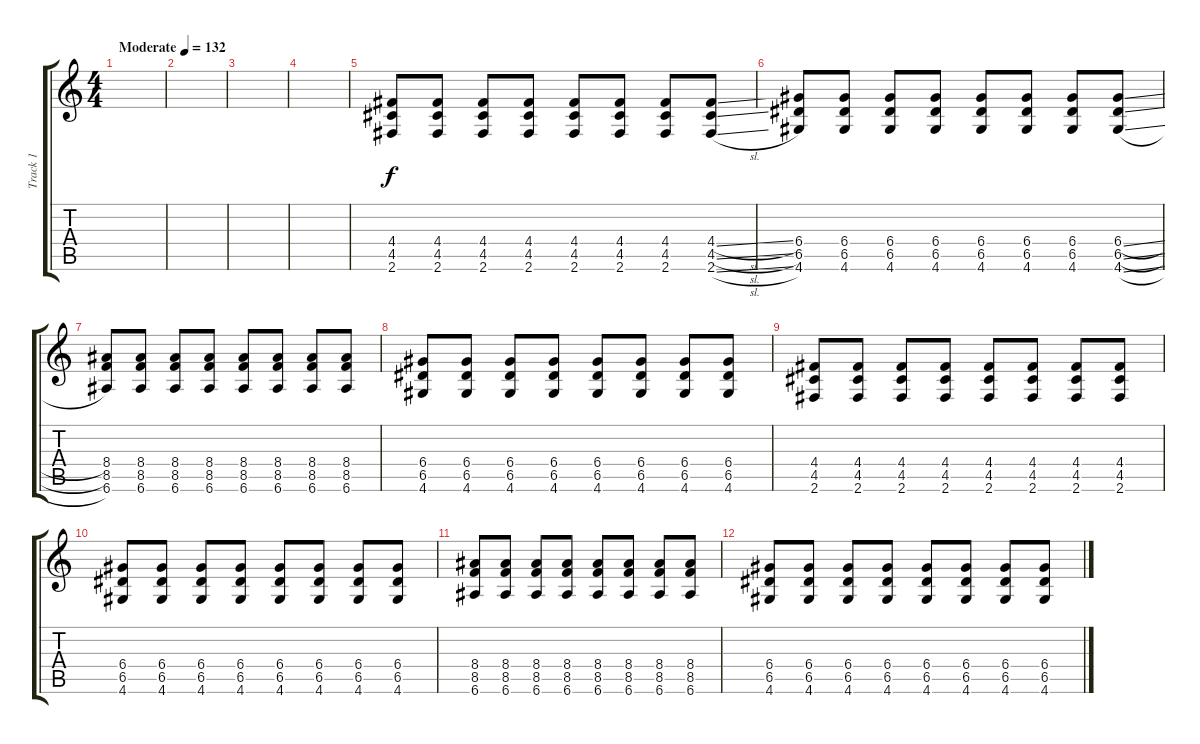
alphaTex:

\track ("Track 1" "Track 1") {instrument overdrivenguitar}
\staff {score tabs}
\tuning (E4 B3 G3 D3 A2 E2) {hide}
\ts (4 4)
\tempo (132 "Moderate")
\clef g2
\ks c
|
|
|
|
(4.4 4.5 2.6).8 (4.4 4.5 2.6).8 (4.4 4.5 2.6).8 (4.4 4.5 2.6).8 (4.4 4.5 2.6).8 (4.4 4.5 2.6).8 (4.4 4.5 2.6).8 (4.4{sl} 4.5{sl} 2.6{sl}).8 |
(6.4 6.5 4.6).8 (6.4 6.5 4.6).8 (6.4 6.5 4.6).8 (6.4 6.5 4.6).8 (6.4 6.5 4.6).8 (6.4 6.5 4.6).8 (6.4 6.5 4.6).8 (6.4{sl} 6.5{sl} 4.6{sl}).8 |
(8.4 8.5 6.6).8 (8.4 8.5 6.6).8 (8.4 8.5 6.6).8 (8.4 8.5 6.6).8 (8.4 8.5 6.6).8 (8.4 8.5 6.6).8 (8.4 8.5 6.6).8 (8.4 8.5 6.6).8 |
(6.4 6.5 4.6).8 (6.4 6.5 4.6).8 (6.4 6.5 4.6).8 (6.4 6.5 4.6).8 (6.4 6.5 4.6).8 (6.4 6.5 4.6).8 (6.4 6.5 4.6).8 (6.4 6.5 4.6).8 |
(4.4 4.5 2.6).8 (4.4 4.5 2.6).8 (4.4 4.5 2.6).8 (4.4 4.5 2.6).8 (4.4 4.5 2.6).8 (4.4 4.5 2.6).8 (4.4 4.5 2.6).8 (4.4 4.5 2.6).8 |
(6.4 6.5 4.6).8 (6.4 6.5 4.6).8 (6.4 6.5 4.6).8 (6.4 6.5 4.6).8 (6.4 6.5 4.6).8 (6.4 6.5 4.6).8 (6.4 6.5 4.6).8 (6.4 6.5 4.6).8 |
(8.4 8.5 6.6).8 (8.4 8.5 6.6).8 (8.4 8.5 6.6).8 (8.4 8.5 6.6).8 (8.4 8.5 6.6).8 (8.4 8.5 6.6).8 (8.4 8.5 6.6).8 (8.4 8.5 6.6).8 |
(6.4 6.5 4.6).8 (6.4 6.5 4.6).8 (6.4 6.5 4.6).8 (6.4 6.5 4.6).8 (6.4 6.5 4.6).8 (6.4 6.5 4.6).8 (6.4 6.5 4.6).8 (6.4 6.5 4.6).8
